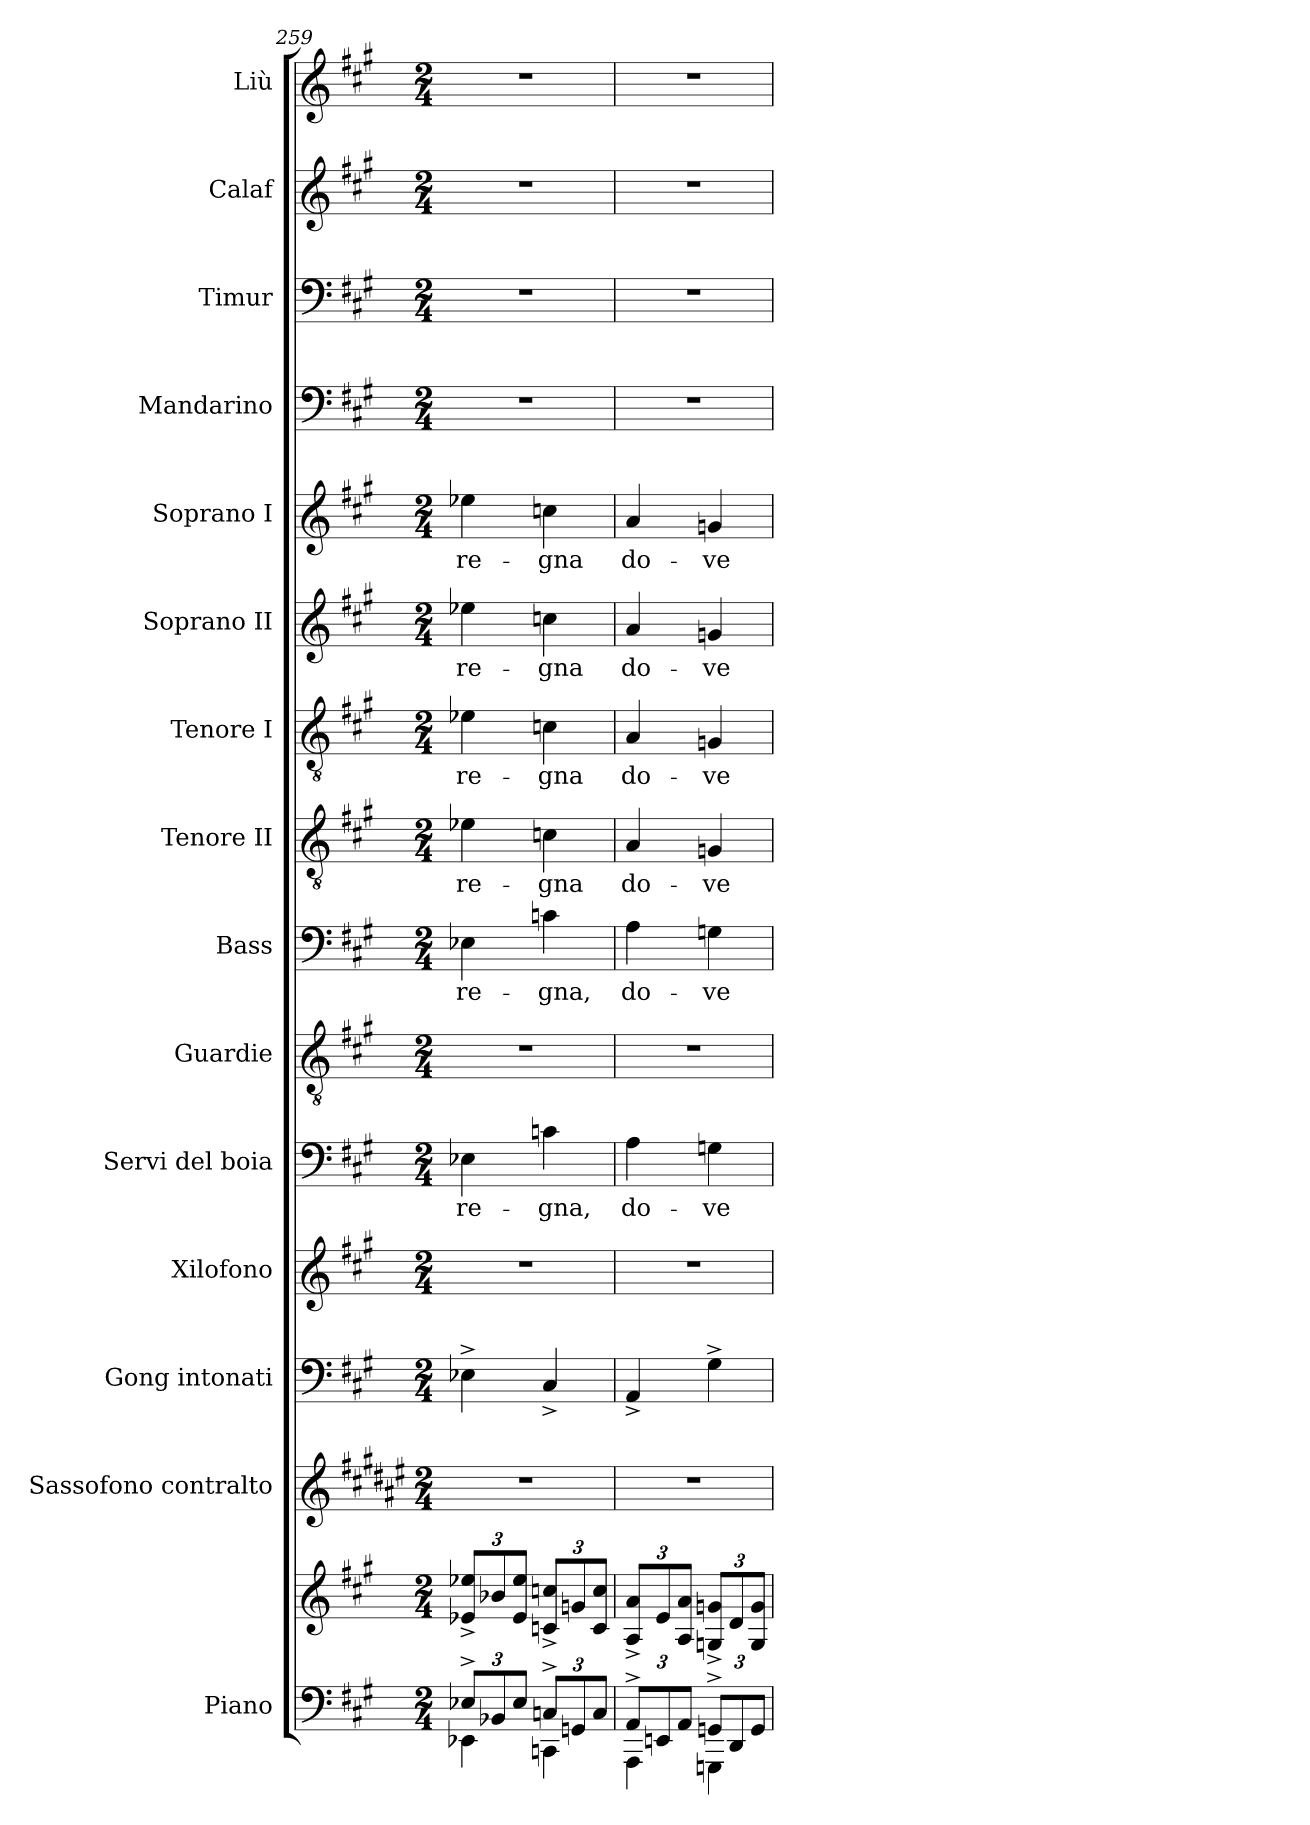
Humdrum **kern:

**kern	**kern	**kern	**kern	**kern	**kern	**text	**kern	**kern	**text	**kern	**text	**kern	**text	**kern	**text	**kern	**text	**kern	**kern	**kern	**kern
*part15	*part15	*part14	*part13	*part12	*part11	*part11	*part10	*part9	*part9	*part8	*part8	*part7	*part7	*part6	*part6	*part5	*part5	*part4	*part3	*part2	*part1
*staff16	*staff15	*staff14	*staff13	*staff12	*staff11	*staff11	*staff10	*staff9	*staff9	*staff8	*staff8	*staff7	*staff7	*staff6	*staff6	*staff5	*staff5	*staff4	*staff3	*staff2	*staff1
*I"Piano	*	*I"Sassofono contralto	*I"Gong intonati	*I"Xilofono	*I"Servi del boia	*	*I"Guardie	*I"Bass	*	*I"Tenore II	*	*I"Tenore I	*	*I"Soprano II	*	*I"Soprano I	*	*I"Mandarino	*I"Timur	*I"Calaf	*I"Liù
*I'Pno.	*	*	*I'Gong int.	*I'Xil.	*I'Ser.B.	*	*I'G.	*I'B.	*	*I'T. II	*	*I'T. I	*	*I'S. II	*	*I'S. I	*	*I'M.	*I'T.	*I'C.	*I'L.
*clefF4	*clefG2	*clefG2	*clefF4	*clefG2	*clefF4	*	*clefGv2	*clefF4	*	*clefGv2	*	*clefGv2	*	*clefG2	*	*clefG2	*	*clefF4	*clefF4	*clefG2	*clefG2
*	*	*ITrd5c9	*	*ITrd-7c-12	*	*	*	*	*	*	*	*	*	*	*	*	*	*	*	*	*
*k[f#c#g#]	*k[f#c#g#]	*k[f#c#g#]	*k[f#c#g#]	*k[f#c#g#]	*k[f#c#g#]	*	*k[f#c#g#]	*k[f#c#g#]	*	*k[f#c#g#]	*	*k[f#c#g#]	*	*k[f#c#g#]	*	*k[f#c#g#]	*	*k[f#c#g#]	*k[f#c#g#]	*k[f#c#g#]	*k[f#c#g#]
*M2/4	*M2/4	*M2/4	*M2/4	*M2/4	*M2/4	*	*M2/4	*M2/4	*	*M2/4	*	*M2/4	*	*M2/4	*	*M2/4	*	*M2/4	*M2/4	*M2/4	*M2/4
*Xbrackettup	*Xbrackettup	*	*	*	*	*	*	*	*	*	*	*	*	*	*	*	*	*	*	*	*
=259	=259	=259	=259	=259	=259	=259	=259	=259	=259	=259	=259	=259	=259	=259	=259	=259	=259	=259	=259	=259	=259
*^	*	*	*	*	*	*	*	*	*	*	*	*	*	*	*	*	*	*	*	*	*
!	!	!	!	!	!	!	!LO:LY:b	!	!	!LO:LY:b	!	!LO:LY:b	!	!LO:LY:b	!	!LO:LY:b	!	!LO:LY:b	!	!	!	!
12E-X^/L	4EE-X\	12e-X/^ 12ee-X/^L	2r	4E-X^\	2r	4E-X\	re-	2r	4E-X\	re-	4e-X\	re-	4e-X\	re-	4ee-X\	re-	4ee-X\	re-	2r	2r	2r	2r
12BB-X/	.	12b-X/	.	.	.	.	.	.	.	.	.	.	.	.	.	.	.	.	.	.	.	.
12E-/J	.	12e-/ 12ee-/J	.	.	.	.	.	.	.	.	.	.	.	.	.	.	.	.	.	.	.	.
!	!	!	!	!	!	!	!LO:LY:b	!	!	!LO:LY:b	!	!LO:LY:b	!	!LO:LY:b	!	!LO:LY:b	!	!LO:LY:b	!	!	!	!
12Cn^/L	4CCn\	12cn/^ 12ccn/^L	.	4C#^/	.	4cn\	-gna,	.	4cn\	-gna,	4cn\	-gna	4cn\	-gna	4ccn\	-gna	4ccn\	-gna	.	.	.	.
12GGn/	.	12gn/	.	.	.	.	.	.	.	.	.	.	.	.	.	.	.	.	.	.	.	.
12C/J	.	12c/ 12cc/J	.	.	.	.	.	.	.	.	.	.	.	.	.	.	.	.	.	.	.	.
!!LO:PB:g=z
=260	=260	=260	=260	=260	=260	=260	=260	=260	=260	=260	=260	=260	=260	=260	=260	=260	=260	=260	=260	=260	=260	=260
!	!	!	!	!	!	!	!LO:LY:b	!	!	!LO:LY:b	!	!LO:LY:b	!	!LO:LY:b	!	!LO:LY:b	!	!LO:LY:b	!	!	!	!
12AA^/L	4AAA\	12A/^ 12a/^L	2r	4AA^/	2r	4A\	do-	2r	4A\	do-	4A/	do-	4A/	do-	4a/	do-	4a/	do-	2r	2r	2r	2r
12EEn/	.	12e/	.	.	.	.	.	.	.	.	.	.	.	.	.	.	.	.	.	.	.	.
12AA/J	.	12A/ 12a/J	.	.	.	.	.	.	.	.	.	.	.	.	.	.	.	.	.	.	.	.
!	!	!	!	!	!	!	!LO:LY:b	!	!	!LO:LY:b	!	!LO:LY:b	!	!LO:LY:b	!	!LO:LY:b	!	!LO:LY:b	!	!	!	!
12GGn^/L	4GGGn\	12Gn/^ 12gn/^L	.	4G#^\	.	4Gn\	-ve	.	4Gn\	-ve	4Gn/	-ve	4Gn/	-ve	4gn/	-ve	4gn/	-ve	.	.	.	.
12DD/	.	12d/	.	.	.	.	.	.	.	.	.	.	.	.	.	.	.	.	.	.	.	.
12GG/J	.	12G/ 12g/J	.	.	.	.	.	.	.	.	.	.	.	.	.	.	.	.	.	.	.	.
*v	*v	*	*	*	*	*	*	*	*	*	*	*	*	*	*	*	*	*	*	*	*	*
=	=	=	=	=	=	=	=	=	=	=	=	=	=	=	=	=	=	=	=	=	=
*-	*-	*-	*-	*-	*-	*-	*-	*-	*-	*-	*-	*-	*-	*-	*-	*-	*-	*-	*-	*-	*-
